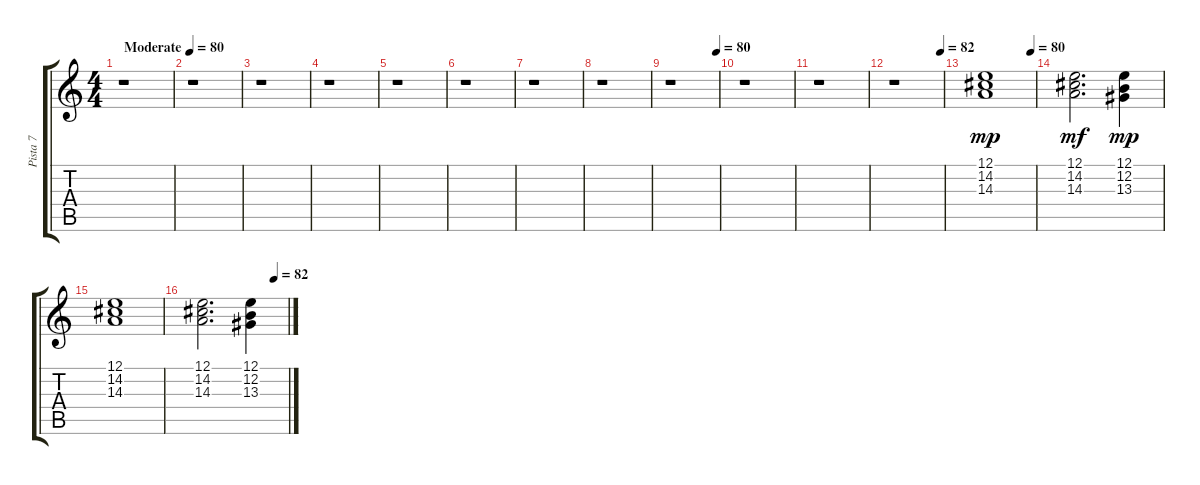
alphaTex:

\track ("Pista 7" "Pista 7") {instrument rockorgan}
\staff {score tabs}
\tuning (E4 B3 G3 D3 A2 E2) {hide}
\ts (4 4)
\tempo (80 "Moderate")
\clef g2
\ks c
r.1{dy mp instrument rockorgan} |
r.1 |
r.1 |
r.1 |
r.1 |
r.1 |
r.1 |
r.1 |
\tempo (80 0.96875)
r.1 |
r.1 |
r.1 |
\tempo (82 0.95625)
r.1 |
\tempo (80 0.921875)
(12.1 14.2 14.3).1 |
(12.1 14.2 14.3).2{d dy mf} (12.1 12.2 13.3).4{dy mp} |
(12.1 14.2 14.3).1 |
\tempo (82 0.846875)
(12.1 14.2 14.3).2{d} (12.1 12.2 13.3).4
